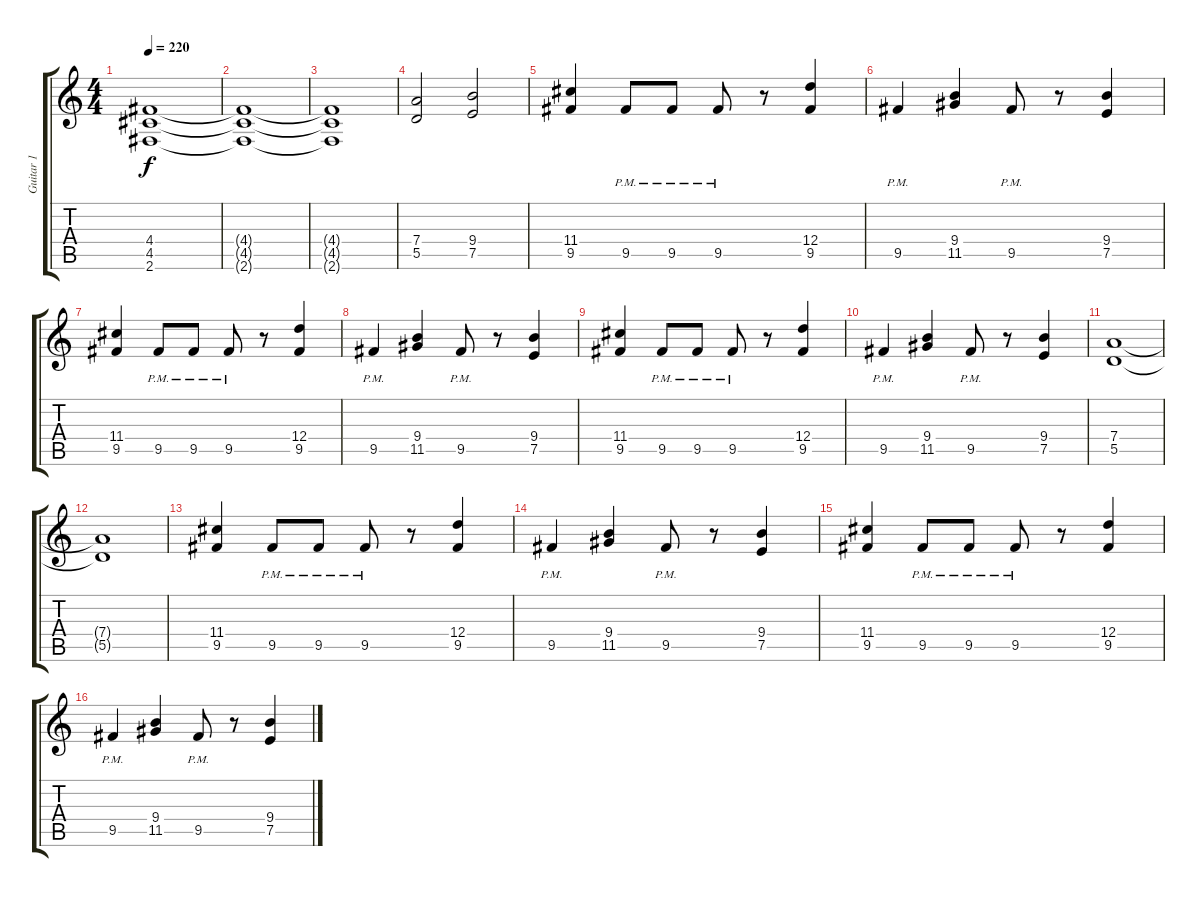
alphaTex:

\track ("Guitar 1" "Guitar 1") {instrument overdrivenguitar}
\staff {score tabs}
\tuning (E4 B3 G3 D3 A2 E2) {hide}
\ts (4 4)
\tempo 220
\clef g2
\ks c
(4.4 4.5 2.6).1{dy f instrument overdrivenguitar} |
(4.4{t} 4.5{t} 2.6{t}).1 |
(4.4{t} 4.5{t} 2.6{t}).1 |
(7.4 5.5).2 (9.4 7.5).2 |
(11.4 9.5).4 9.5{pm}.8 9.5{pm}.8 9.5{pm}.8 r.8 (12.4 9.5).4 |
9.5{pm}.4 (9.4 11.5).4 9.5{pm}.8 r.8 (9.4 7.5).4 |
(11.4 9.5).4 9.5{pm}.8 9.5{pm}.8 9.5{pm}.8 r.8 (12.4 9.5).4 |
9.5{pm}.4 (9.4 11.5).4 9.5{pm}.8 r.8 (9.4 7.5).4 |
(11.4 9.5).4 9.5{pm}.8 9.5{pm}.8 9.5{pm}.8 r.8 (12.4 9.5).4 |
9.5{pm}.4 (9.4 11.5).4 9.5{pm}.8 r.8 (9.4 7.5).4 |
(7.4 5.5).1 |
(7.4{t} 5.5{t}).1 |
(11.4 9.5).4 9.5{pm}.8 9.5{pm}.8 9.5{pm}.8 r.8 (12.4 9.5).4 |
9.5{pm}.4 (9.4 11.5).4 9.5{pm}.8 r.8 (9.4 7.5).4 |
(11.4 9.5).4 9.5{pm}.8 9.5{pm}.8 9.5{pm}.8 r.8 (12.4 9.5).4 |
9.5{pm}.4 (9.4 11.5).4 9.5{pm}.8 r.8 (9.4 7.5).4
